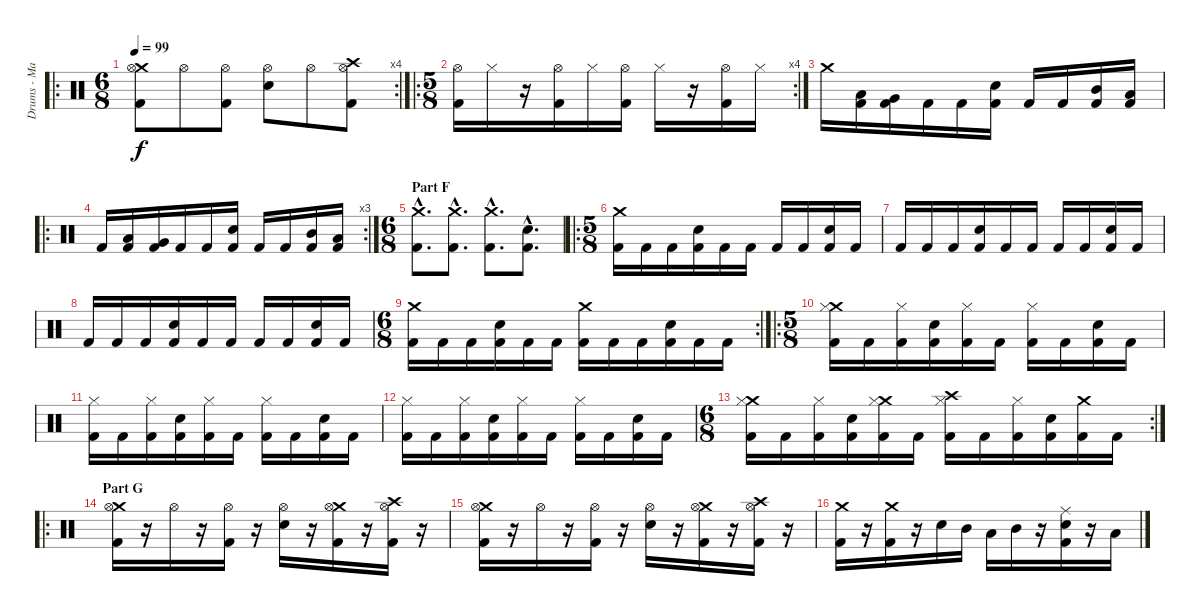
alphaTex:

\track ("Drums - Martin Mendez" "Drums - Ma") {instrument percussion}
\staff {score}
\articulation defaults
\ro
\rc 4
\ts (6 8)
\tempo 99
\clef neutral
\ks c
("Crash medium (hit)" "Hi-Hat (open)" "Kick (hit) 2").8{dy f} "Hi-Hat (open)".8 ("Hi-Hat (open)" "Kick (hit) 2").8 ("Hi-Hat (open)" "Snare (hit) 2").8 "Hi-Hat (open)".8 ("Crash high (hit)" "Hi-Hat (open)" "Kick (hit) 2").8 |
\ro
\rc 4
\ts (5 8)
("Hi-Hat (open)" "Kick (hit) 2").16 "Hi-Hat (closed)".16 r.16 ("Hi-Hat (open)" "Kick (hit) 2").16 "Hi-Hat (closed)".16 ("Hi-Hat (open)" "Kick (hit) 2").16 "Hi-Hat (closed)".16 r.16 ("Hi-Hat (open)" "Kick (hit) 2").16 "Hi-Hat (closed)".16 |
"Crash medium (hit)".16 ("Low Tom (hit)" "Kick (hit) 2").16 ("Very Low Tom (hit)" "Kick (hit) 2").16 "Kick (hit) 2".16 "Kick (hit) 2".16 ("Snare (hit) 2" "Kick (hit) 2").16 "Kick (hit) 2".16 "Kick (hit) 2".16 ("Mid Tom (hit)" "Kick (hit) 2").16 ("Low Tom (hit)" "Kick (hit) 2").16 |
\ro
\rc 3 "Kick (hit) 2".16
("Low Tom (hit)" "Kick (hit) 2").16 ("Very Low Tom (hit)" "Kick (hit) 2").16 "Kick (hit) 2".16 "Kick (hit) 2".16 ("Snare (hit) 2" "Kick (hit) 2").16 "Kick (hit) 2".16 "Kick (hit) 2".16 ("Mid Tom (hit)" "Kick (hit) 2").16 ("Low Tom (hit)" "Kick (hit) 2").16 |
\ts (6 8)
\section ("" "Part F")
("Crash medium (hit)"{hac} "Kick (hit) 2"{hac}).8{d} ("Crash medium (hit)"{hac} "Kick (hit) 2"{hac}).8{d} ("Crash medium (hit)"{hac} "Kick (hit) 2"{hac}).8{d} ("Snare (hit) 2"{hac} "Kick (hit) 2"{hac}).8{d} |
\ro
\ts (5 8)
("Crash medium (hit)" "Kick (hit) 2").16 "Kick (hit) 2".16 "Kick (hit) 2".16 ("Snare (hit) 2" "Kick (hit) 2").16 "Kick (hit) 2".16 "Kick (hit) 2".16 "Kick (hit) 2".16 "Kick (hit) 2".16 ("Snare (hit) 2" "Kick (hit) 2").16 "Kick (hit) 2".16 |
"Kick (hit) 2".16 "Kick (hit) 2".16 "Kick (hit) 2".16 ("Snare (hit) 2" "Kick (hit) 2").16 "Kick (hit) 2".16 "Kick (hit) 2".16 "Kick (hit) 2".16 "Kick (hit) 2".16 ("Snare (hit) 2" "Kick (hit) 2").16 "Kick (hit) 2".16 |
"Kick (hit) 2".16 "Kick (hit) 2".16 "Kick (hit) 2".16 ("Snare (hit) 2" "Kick (hit) 2").16 "Kick (hit) 2".16 "Kick (hit) 2".16 "Kick (hit) 2".16 "Kick (hit) 2".16 ("Snare (hit) 2" "Kick (hit) 2").16 "Kick (hit) 2".16 |
\rc 2
\ts (6 8)
("Crash medium (hit)" "Kick (hit) 2").16 "Kick (hit) 2".16 "Kick (hit) 2".16 ("Snare (hit) 2" "Kick (hit) 2").16 "Kick (hit) 2".16 "Kick (hit) 2".16 ("Crash medium (hit)" "Kick (hit) 2").16 "Kick (hit) 2".16 "Kick (hit) 2".16 ("Snare (hit) 2" "Kick (hit) 2").16 "Kick (hit) 2".16 "Kick (hit) 2".16 |
\ro
\ts (5 8)
("Crash medium (hit)" "Hi-Hat (closed)" "Kick (hit) 2").16 "Kick (hit) 2".16 ("Hi-Hat (closed)" "Kick (hit) 2").16 ("Snare (hit) 2" "Kick (hit) 2").16 ("Hi-Hat (closed)" "Kick (hit) 2").16 "Kick (hit) 2".16 ("Hi-Hat (closed)" "Kick (hit) 2").16 "Kick (hit) 2".16 ("Snare (hit) 2" "Kick (hit) 2").16 "Kick (hit) 2".16 |
("Hi-Hat (closed)" "Kick (hit) 2").16 "Kick (hit) 2".16 ("Hi-Hat (closed)" "Kick (hit) 2").16 ("Snare (hit) 2" "Kick (hit) 2").16 ("Hi-Hat (closed)" "Kick (hit) 2").16 "Kick (hit) 2".16 ("Hi-Hat (closed)" "Kick (hit) 2").16 "Kick (hit) 2".16 ("Snare (hit) 2" "Kick (hit) 2").16 "Kick (hit) 2".16 |
("Hi-Hat (closed)" "Kick (hit) 2").16 "Kick (hit) 2".16 ("Hi-Hat (closed)" "Kick (hit) 2").16 ("Snare (hit) 2" "Kick (hit) 2").16 ("Hi-Hat (closed)" "Kick (hit) 2").16 "Kick (hit) 2".16 ("Hi-Hat (closed)" "Kick (hit) 2").16 "Kick (hit) 2".16 ("Snare (hit) 2" "Kick (hit) 2").16 "Kick (hit) 2".16 |
\rc 2
\ts (6 8)
("Crash medium (hit)" "Hi-Hat (closed)" "Kick (hit) 2").16 "Kick (hit) 2".16 ("Hi-Hat (closed)" "Kick (hit) 2").16 ("Snare (hit) 2" "Kick (hit) 2").16 ("Crash medium (hit)" "Hi-Hat (closed)" "Kick (hit) 2").16 "Kick (hit) 2".16 ("Crash high (hit)" "Hi-Hat (closed)" "Kick (hit) 2").16 "Kick (hit) 2".16 ("Hi-Hat (closed)" "Kick (hit) 2").16 ("Snare (hit) 2" "Kick (hit) 2").16 ("Crash medium (hit)" "Kick (hit) 2").16 "Kick (hit) 2".16 |
\ro
\section ("" "Part G")
("Crash medium (hit)" "Hi-Hat (open)" "Kick (hit) 2").16 r.16 "Hi-Hat (open)".16 r.16 ("Hi-Hat (open)" "Kick (hit) 2").16 r.16 ("Hi-Hat (open)" "Snare (hit) 2").16 r.16 ("Crash medium (hit)" "Hi-Hat (open)" "Kick (hit) 2").16 r.16 ("Crash high (hit)" "Hi-Hat (open)" "Kick (hit) 2").16 r.16 |
("Crash medium (hit)" "Hi-Hat (open)" "Kick (hit) 2").16 r.16 "Hi-Hat (open)".16 r.16 ("Hi-Hat (open)" "Kick (hit) 2").16 r.16 ("Hi-Hat (open)" "Snare (hit) 2").16 r.16 ("Crash medium (hit)" "Hi-Hat (open)" "Kick (hit) 2").16 r.16 ("Crash high (hit)" "Hi-Hat (open)" "Kick (hit) 2").16 r.16 |
("Crash medium (hit)" "Kick (hit) 2").16 r.16 ("Crash medium (hit)" "Kick (hit) 2").16 r.16 "Snare (hit) 2".16 "Mid Tom (hit)".16 "Low Tom (hit)".16 "Mid Tom (hit)".16 r.16 ("Ride (middle)" "Snare (hit) 2" "Kick (hit) 2").16 r.16 "Low Tom (hit)".16
